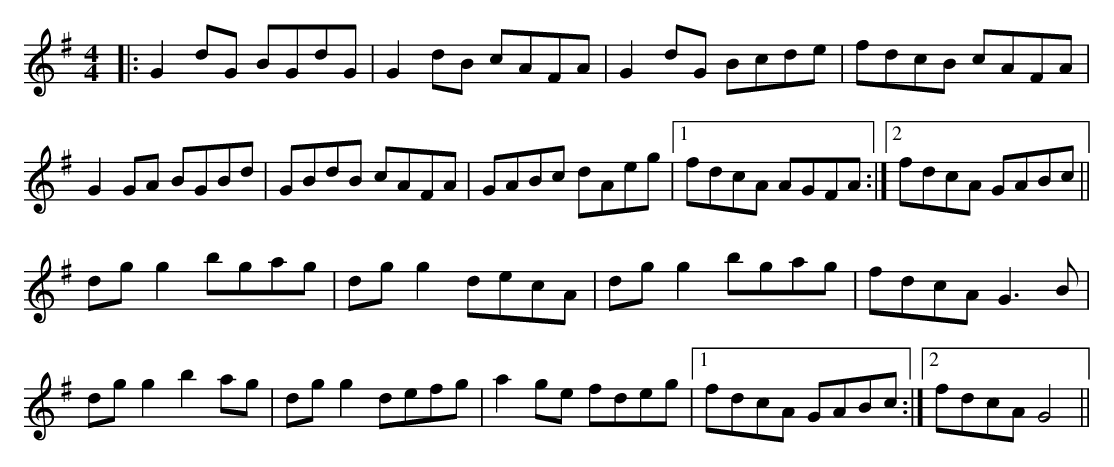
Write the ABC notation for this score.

X:1
M:4/4
K:G
|:G2 dG BGdG|G2 dB cAFA|G2 dG Bcde|fdcB cAFA|
G2 GA BGBd|GBdB cAFA|GABc dAeg|1 fdcA AGFA:|2 fdcA GABc||
dg g2 bgag|dg g2 decA|dg g2 bgag|fdcA G3 B|
dg g2 b2 ag|dg g2 defg|a2 ge fdeg|1 fdcA GABc:|2 fdcA G4||
